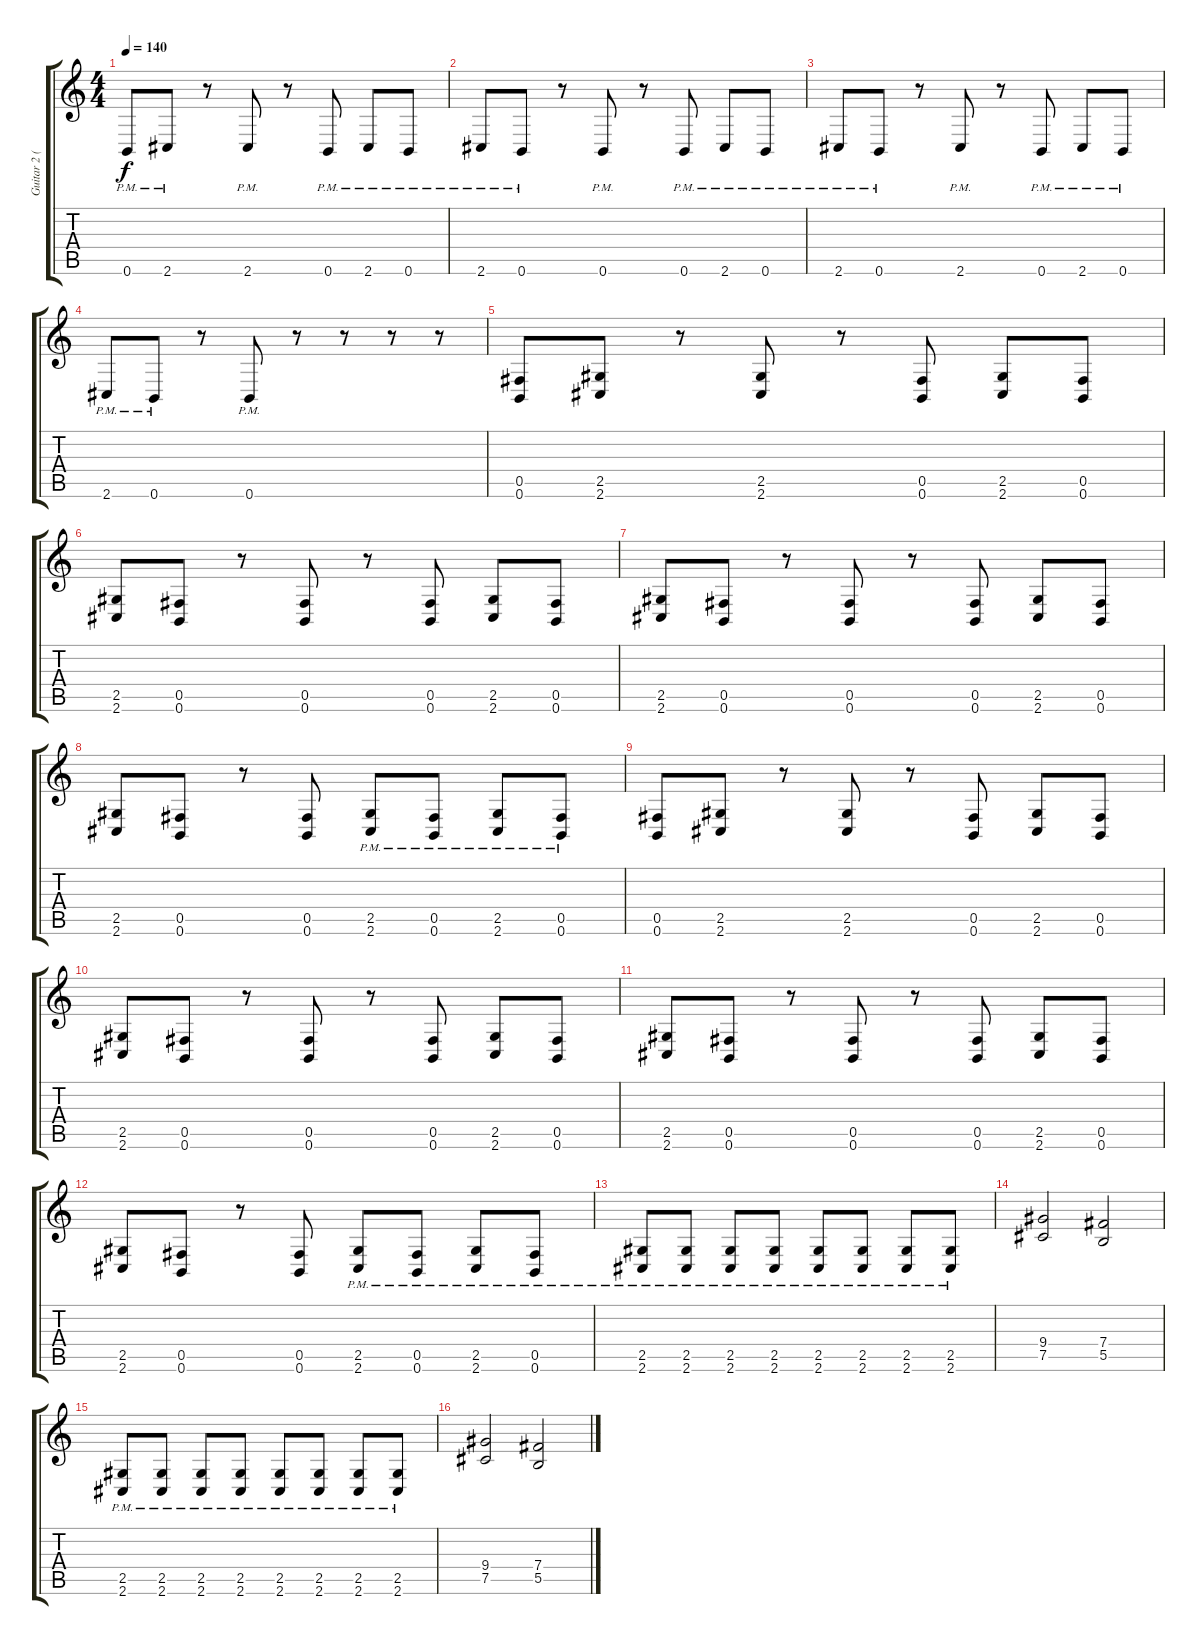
\track ("Guitar 2 (Left Guitar)" "Guitar 2 (") {instrument overdrivenguitar}
\staff {score tabs}
\tuning (Db4 Ab3 E3 B2 Gb2 B1) {hide}
\ts (4 4)
\tempo 140
\clef g2
\ks c
0.6{pm}.8{dy f} 2.6{pm}.8 r.8 2.6{pm}.8 r.8 0.6{pm}.8 2.6{pm}.8 0.6{pm}.8 |
2.6{pm}.8 0.6{pm}.8 r.8 0.6{pm}.8 r.8 0.6{pm}.8 2.6{pm}.8 0.6{pm}.8 |
2.6{pm}.8 0.6{pm}.8 r.8 2.6{pm}.8 r.8 0.6{pm}.8 2.6{pm}.8 0.6{pm}.8 |
2.6{pm}.8 0.6{pm}.8 r.8 0.6{pm}.8 r.8 r.8 r.8 r.8 |
(0.5 0.6).8 (2.5 2.6).8 r.8 (2.5 2.6).8 r.8 (0.5 0.6).8 (2.5 2.6).8 (0.5 0.6).8 |
(2.5 2.6).8 (0.5 0.6).8 r.8 (0.5 0.6).8 r.8 (0.5 0.6).8 (2.5 2.6).8 (0.5 0.6).8 |
(2.5 2.6).8 (0.5 0.6).8 r.8 (0.5 0.6).8 r.8 (0.5 0.6).8 (2.5 2.6).8 (0.5 0.6).8 |
(2.5 2.6).8 (0.5 0.6).8 r.8 (0.5 0.6).8 (2.5{pm} 2.6{pm}).8 (0.5{pm} 0.6{pm}).8 (2.5{pm} 2.6{pm}).8 (0.5{pm} 0.6{pm}).8 |
(0.5 0.6).8 (2.5 2.6).8 r.8 (2.5 2.6).8 r.8 (0.5 0.6).8 (2.5 2.6).8 (0.5 0.6).8 |
(2.5 2.6).8 (0.5 0.6).8 r.8 (0.5 0.6).8 r.8 (0.5 0.6).8 (2.5 2.6).8 (0.5 0.6).8 |
(2.5 2.6).8 (0.5 0.6).8 r.8 (0.5 0.6).8 r.8 (0.5 0.6).8 (2.5 2.6).8 (0.5 0.6).8 |
(2.5 2.6).8 (0.5 0.6).8 r.8 (0.5 0.6).8 (2.5{pm} 2.6{pm}).8 (0.5{pm} 0.6{pm}).8 (2.5{pm} 2.6{pm}).8 (0.5{pm} 0.6{pm}).8 |
(2.5{pm} 2.6{pm}).8 (2.5{pm} 2.6{pm}).8 (2.5{pm} 2.6{pm}).8 (2.5{pm} 2.6{pm}).8 (2.5 2.6{pm}).8 (2.5 2.6{pm}).8 (2.5{pm} 2.6{pm}).8 (2.5{pm} 2.6{pm}).8 |
(9.4 7.5).2 (7.4 5.5).2 |
(2.5{pm} 2.6{pm}).8 (2.5{pm} 2.6{pm}).8 (2.5{pm} 2.6{pm}).8 (2.5{pm} 2.6{pm}).8 (2.5 2.6{pm}).8 (2.5 2.6{pm}).8 (2.5{pm} 2.6{pm}).8 (2.5{pm} 2.6{pm}).8 |
(9.4 7.5).2 (7.4 5.5).2
